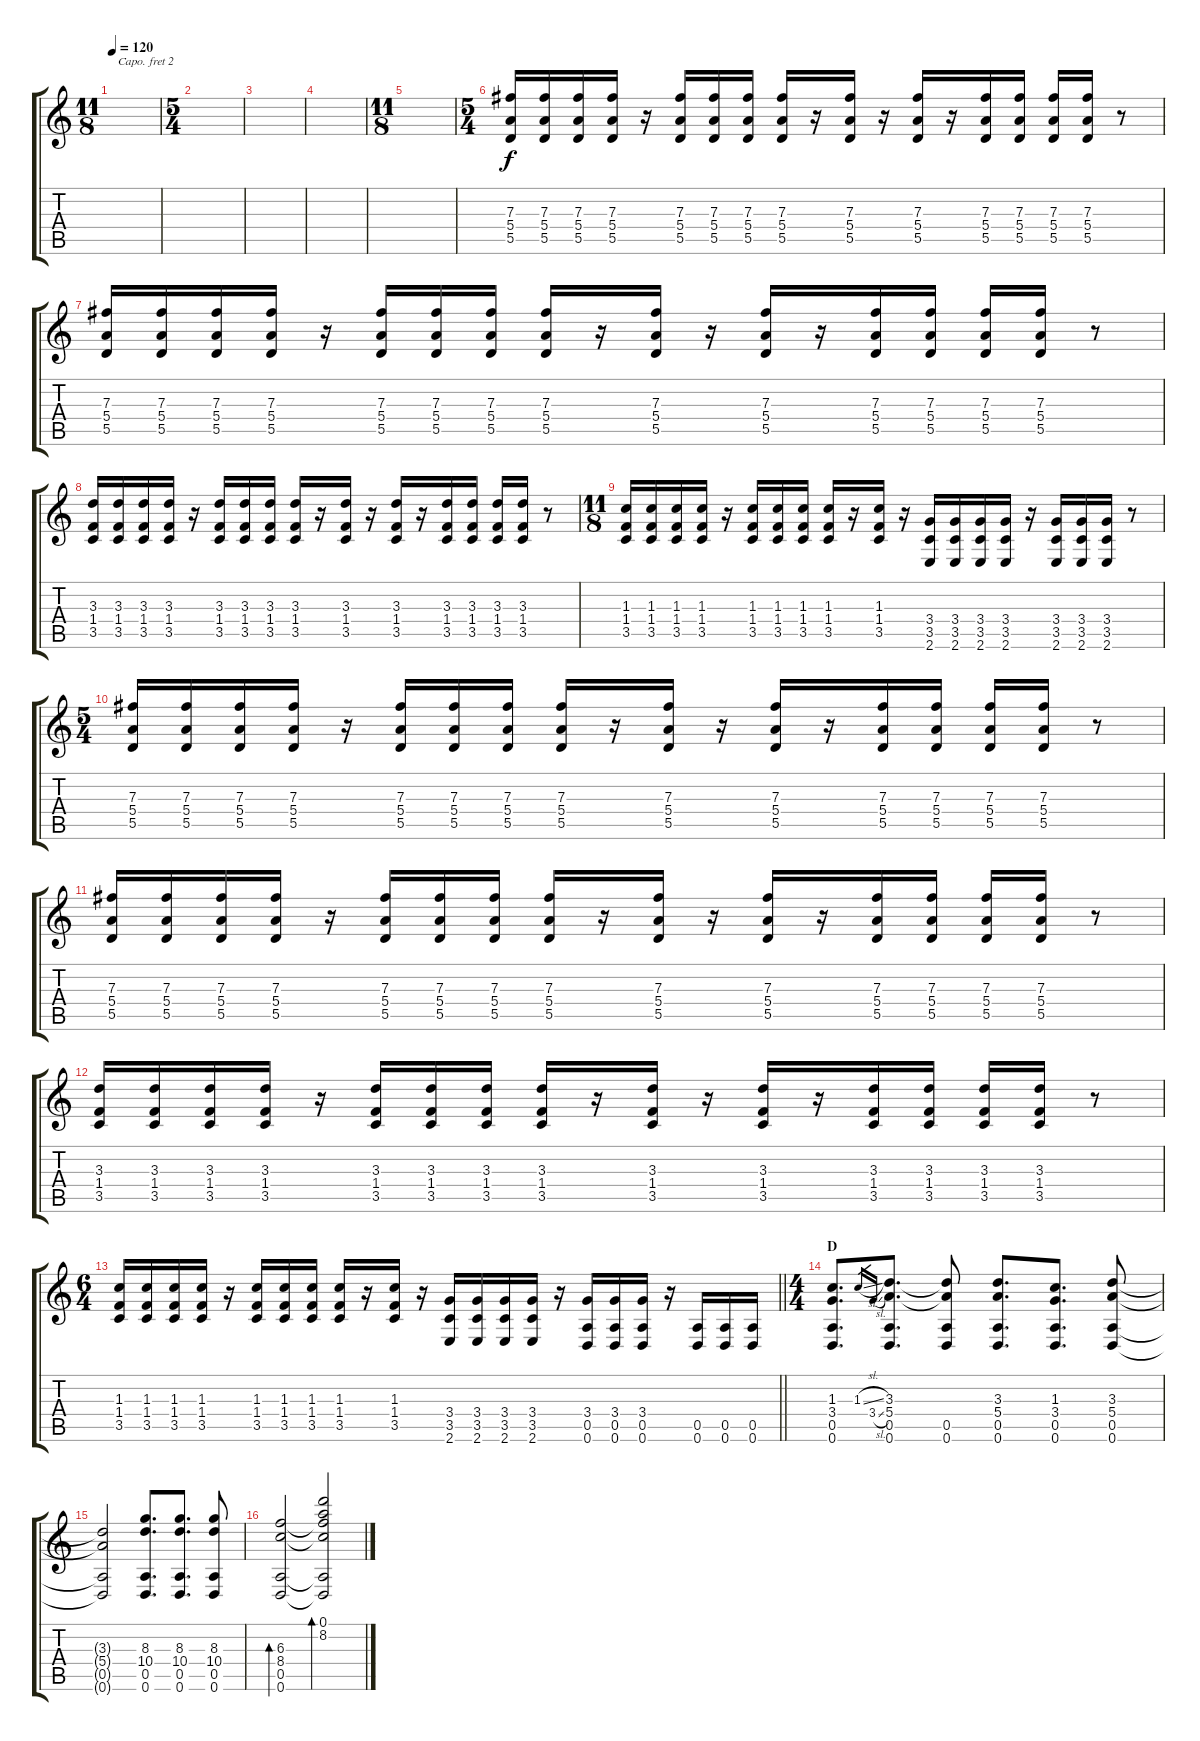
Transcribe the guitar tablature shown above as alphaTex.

\track "" {instrument overdrivenguitar}
\staff {score tabs}
\capo 2
\tuning (G4 E4 A3 D3 G2 C2) {hide}
\ts (11 8)
\tempo 120
\clef g2
\ks c
|
\ts (5 4)
|
|
|
\ts (11 8)
|
\ts (5 4)
(7.3 5.4 5.5).16 (7.3 5.4 5.5).16 (7.3 5.4 5.5).16 (7.3 5.4 5.5).16 r.16 (7.3 5.4 5.5).16 (7.3 5.4 5.5).16 (7.3 5.4 5.5).16 (7.3 5.4 5.5).16 r.16 (7.3 5.4 5.5).16 r.16 (7.3 5.4 5.5).16 r.16 (7.3 5.4 5.5).16 (7.3 5.4 5.5).16 (7.3 5.4 5.5).16 (7.3 5.4 5.5).16 r.8 |
(7.3 5.4 5.5).16 (7.3 5.4 5.5).16 (7.3 5.4 5.5).16 (7.3 5.4 5.5).16 r.16 (7.3 5.4 5.5).16 (7.3 5.4 5.5).16 (7.3 5.4 5.5).16 (7.3 5.4 5.5).16 r.16 (7.3 5.4 5.5).16 r.16 (7.3 5.4 5.5).16 r.16 (7.3 5.4 5.5).16 (7.3 5.4 5.5).16 (7.3 5.4 5.5).16 (7.3 5.4 5.5).16 r.8 |
(3.3 1.4 3.5).16 (3.3 1.4 3.5).16 (3.3 1.4 3.5).16 (3.3 1.4 3.5).16 r.16 (3.3 1.4 3.5).16 (3.3 1.4 3.5).16 (3.3 1.4 3.5).16 (3.3 1.4 3.5).16 r.16 (3.3 1.4 3.5).16 r.16 (3.3 1.4 3.5).16 r.16 (3.3 1.4 3.5).16 (3.3 1.4 3.5).16 (3.3 1.4 3.5).16 (3.3 1.4 3.5).16 r.8 |
\ts (11 8)
(1.3 1.4 3.5).16 (1.3 1.4 3.5).16 (1.3 1.4 3.5).16 (1.3 1.4 3.5).16 r.16 (1.3 1.4 3.5).16 (1.3 1.4 3.5).16 (1.3 1.4 3.5).16 (1.3 1.4 3.5).16 r.16 (1.3 1.4 3.5).16 r.16 (3.4 3.5 2.6).16 (3.4 3.5 2.6).16 (3.4 3.5 2.6).16 (3.4 3.5 2.6).16 r.16 (3.4 3.5 2.6).16 (3.4 3.5 2.6).16 (3.4 3.5 2.6).16 r.8 |
\ts (5 4)
(7.3 5.4 5.5).16 (7.3 5.4 5.5).16 (7.3 5.4 5.5).16 (7.3 5.4 5.5).16 r.16 (7.3 5.4 5.5).16 (7.3 5.4 5.5).16 (7.3 5.4 5.5).16 (7.3 5.4 5.5).16 r.16 (7.3 5.4 5.5).16 r.16 (7.3 5.4 5.5).16 r.16 (7.3 5.4 5.5).16 (7.3 5.4 5.5).16 (7.3 5.4 5.5).16 (7.3 5.4 5.5).16 r.8 |
(7.3 5.4 5.5).16 (7.3 5.4 5.5).16 (7.3 5.4 5.5).16 (7.3 5.4 5.5).16 r.16 (7.3 5.4 5.5).16 (7.3 5.4 5.5).16 (7.3 5.4 5.5).16 (7.3 5.4 5.5).16 r.16 (7.3 5.4 5.5).16 r.16 (7.3 5.4 5.5).16 r.16 (7.3 5.4 5.5).16 (7.3 5.4 5.5).16 (7.3 5.4 5.5).16 (7.3 5.4 5.5).16 r.8 |
(3.3 1.4 3.5).16 (3.3 1.4 3.5).16 (3.3 1.4 3.5).16 (3.3 1.4 3.5).16 r.16 (3.3 1.4 3.5).16 (3.3 1.4 3.5).16 (3.3 1.4 3.5).16 (3.3 1.4 3.5).16 r.16 (3.3 1.4 3.5).16 r.16 (3.3 1.4 3.5).16 r.16 (3.3 1.4 3.5).16 (3.3 1.4 3.5).16 (3.3 1.4 3.5).16 (3.3 1.4 3.5).16 r.8 |
\ts (6 4)
\barLineRight lightlight
(1.3 1.4 3.5).16 (1.3 1.4 3.5).16 (1.3 1.4 3.5).16 (1.3 1.4 3.5).16 r.16 (1.3 1.4 3.5).16 (1.3 1.4 3.5).16 (1.3 1.4 3.5).16 (1.3 1.4 3.5).16 r.16 (1.3 1.4 3.5).16 r.16 (3.4 3.5 2.6).16 (3.4 3.5 2.6).16 (3.4 3.5 2.6).16 (3.4 3.5 2.6).16 r.16 (3.4 0.5 0.6).16 (3.4 0.5 0.6).16 (3.4 0.5 0.6).16 r.16 (0.5 0.6).16 (0.5 0.6).16 (0.5 0.6).16 |
\ts (4 4)
\section ("" "D")
(1.3 3.4 0.5 0.6).8{d} 1.3{sl}.16{gr} 3.4{sl}.16{gr} (3.3 5.4 0.5 0.6).8{d} (3.3{t} 5.4{t} 0.5 0.6).8 (3.3 5.4 0.5 0.6).8{d} (1.3 3.4 0.5 0.6).8{d} (3.3 5.4 0.5 0.6).8 |
(3.3{t} 5.4{t} 0.5{t} 0.6{t}).2 (8.3 10.4 0.5 0.6).8{d} (8.3 10.4 0.5 0.6).8{d} (8.3 10.4 0.5 0.6).8 |
(6.3 8.4 0.5 0.6).2{bd 60} (0.1 8.2 6.3{t} 8.4{t} 0.5{t} 0.6{t}).2{bd 60}
